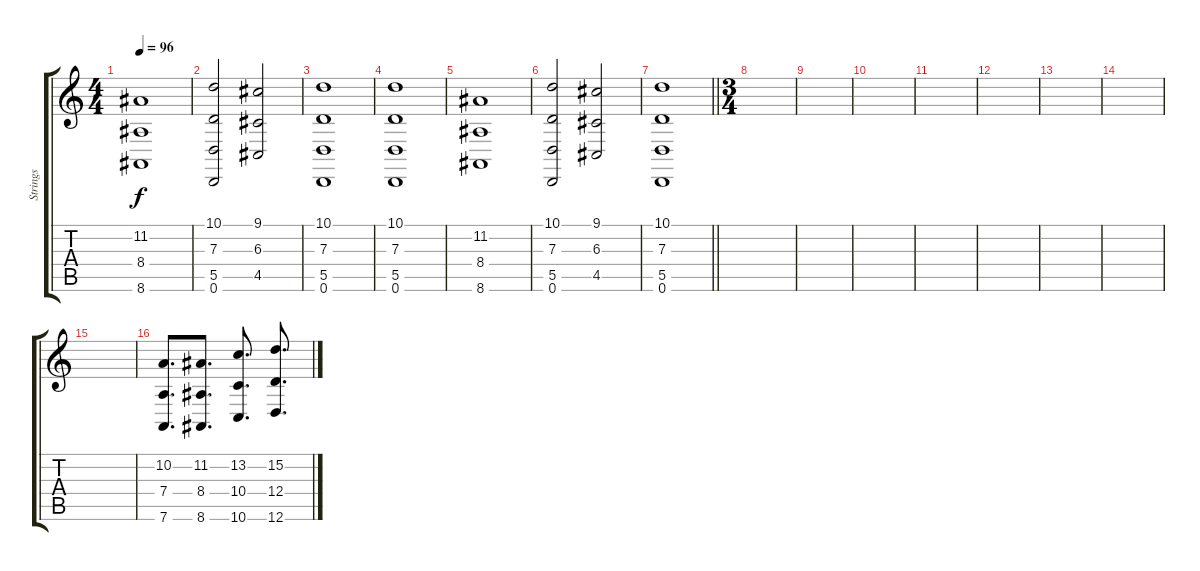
\track ("Strings" "Strings") {instrument stringensemble1}
\staff {score tabs}
\tuning (E4 B3 G3 D3 A2 D2) {hide}
\ts (4 4)
\tempo 96
\clef g2
\ks c
(11.2 8.4 8.6).1{dy f} |
(10.1 7.3 5.5 0.6).2 (9.1 6.3 4.5).2 |
(10.1 7.3 5.5 0.6).1 |
(10.1 7.3 5.5 0.6).1 |
(11.2 8.4 8.6).1 |
(10.1 7.3 5.5 0.6).2 (9.1 6.3 4.5).2 |
\barLineRight lightlight
(10.1 7.3 5.5 0.6).1 |
\ts (3 4)
|
|
|
|
|
|
|
|
(10.2 7.4 7.6).8{d volume 11} (11.2 8.4 8.6).8{d} (13.2 10.4 10.6).8{d} (15.2 12.4 12.6).8{d}
